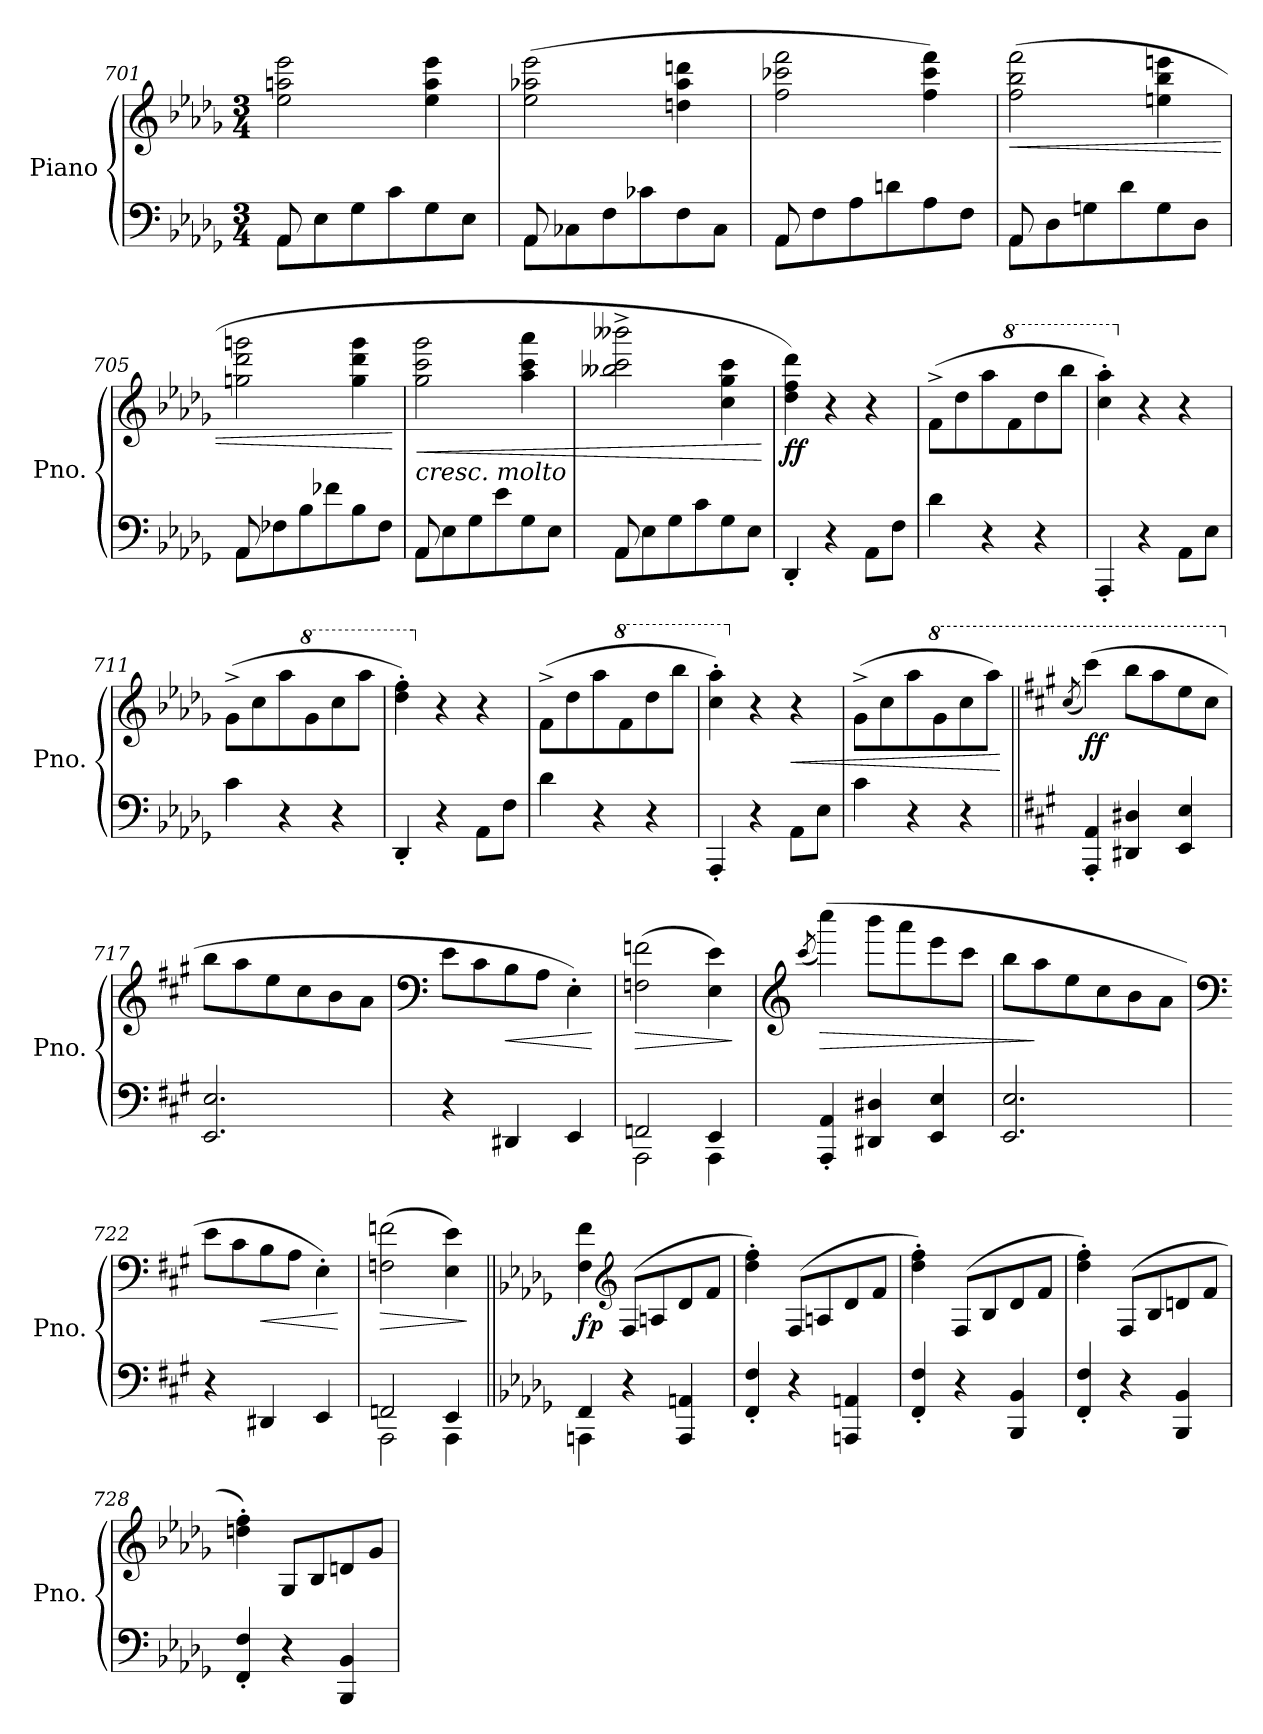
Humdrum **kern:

**kern	**kern	**dynam
*part1	*part1	*part1
*staff2	*staff1	*staff1/2
*I"Piano	*	*
*I'Pno.	*	*
*clefF4	*clefG2	*
*k[b-e-a-d-g-]	*k[b-e-a-d-g-]	*
*M3/4	*M3/4	*
=701	=701	=701
*^	*	*
8AA-\L	8AA-/	2ee-\ 2aan\ 2eee-\	.
8E-\	8ryy	.	.
8G-\	2ryy	.	.
8c\	.	.	.
8G-\	.	4ee-\ 4aa\ 4eee-\	.
8E-\J	.	.	.
=702	=702	=702	=702
8AA-\L	8AA-/	(>2ee-\ 2aa-X\ 2eee-\	.
8C-X\	8ryy	.	.
8F\	2ryy	.	.
8c-X\	.	.	.
8F\	.	4ddn\ 4aa-\ 4dddn\	.
8C-\J	.	.	.
=703	=703	=703	=703
8AA-\L	8AA-/	2ff\ 2ccc-X\ 2fff\	.
8F\	8ryy	.	.
8A-\	2ryy	.	.
8dn\	.	.	.
8A-\	.	4ff\ 4ccc-\ 4fff\)	.
8F\J	.	.	.
=704	=704	=704	=704
!	!	!	!LO:HP:b
8AA-\L	8AA-/	(>2ff\ 2bb-\ 2fff\	<
8D-\	8ryy	.	.
8Gn\	2ryy	.	.
8d-\	.	.	.
8G\	.	4een\ 4bb-\ 4eeen\	.
8D-\J	.	.	.
=705	=705	=705	=705
8AA-\L	8AA-/	2ggn\ 2ddd-\ 2gggn\	.
8F-X\	8ryy	.	.
8B-\	2ryy	.	.
8f-X\	.	.	.
8B-\	.	4gg\ 4ddd-\ 4ggg\	.
8F-\J	.	.	.
*v	*v	*	*
.	.	[
!!LO:LB:g=z
=706	=706	=706
*^	*	*
!	!	!LO:TX:b:i:t=cresc. molto	!
!	!	!	!LO:HP:b
8AA-\L	8AA-/	2gg-\ 2ccc\ 2ggg-\	<
8E-\	8ryy	.	.
8G-\	2ryy	.	.
8e-\	.	.	.
8G-\	.	4aa-\ 4ccc\ 4aaa-\	.
8E-\J	.	.	.
=707	=707	=707	=707
8AA-\L	8AA-/	2bb--X\^ 2ccc\^ 2bbb--X\^	.
8E-\	8ryy	.	.
8G-\	2ryy	.	.
8c\	.	.	.
8G-\	.	4cc\ 4gg-\ 4ccc\	.
8E-\J	.	.	.
*v	*v	*	*
.	.	[
=708	=708	=708
!	!	!LO:DY:b
4DD-'/	4dd-\ 4ff\ 4ddd-\)	ff
4r	4r	.
8AA-\L	4r	.
8F\J	.	.
=709	=709	=709
4d-\	(>8f^\L	.
.	8dd-\	.
4r	8aa-\	.
*	*8va	*
.	8ff\	.
4r	8ddd-\	.
.	8bbb-\J	.
=710	=710	=710
4AAA-'/	4ccc\' 4aaa-\')	.
*	*X8va	*
4r	4r	.
8AA-\L	4r	.
8E-\J	.	.
=711	=711	=711
4c\	(>8g-^\L	.
.	8cc\	.
4r	8aa-\	.
*	*8va	*
.	8gg-\	.
4r	8ccc\	.
.	8aaa-\J	.
=712	=712	=712
4DD-'/	4ddd-\' 4fff\')	.
*	*X8va	*
4r	4r	.
8AA-\L	4r	.
8F\J	.	.
!!LO:LB:g=z
=713	=713	=713
4d-\	(>8f^\L	.
.	8dd-\	.
4r	8aa-\	.
*	*8va	*
.	8ff\	.
4r	8ddd-\	.
.	8bbb-\J	.
=714	=714	=714
4AAA-'/	4ccc\' 4aaa-\')	.
*	*X8va	*
4r	4r	.
!	!	!LO:HP:b
8AA-\L	4r	<
8E-\J	.	.
=715	=715	=715
4c\	(>8g-^\L	.
.	8cc\	.
4r	8aa-\	.
*	*8va	*
.	8gg-\	.
4r	8ccc\	.
.	8aaa-\J)	.
.	.	[
=716||	=716||	=716||
*k[f#c#g#]	*k[f#c#g#]	*
*	*MM325	*
.	(<8qccc#/	.
!	!	!LO:DY:b
4AAA/' 4AA/'	(>4cccc#\)	ff
4DD#X/ 4D#X/	8bbb\L	.
.	8aaa\	.
4EE/ 4E/	8eee\	.
.	8ccc#\J	.
=717	=717	=717
*	*X8va	*
2.EE/ 2.E/	8bb\L	.
.	8aa\	.
.	8ee\	.
.	8cc#\	.
.	8b\	.
.	8a\J	.
=718	=718	=718
*	*clefF4	*
4r	8e\L	.
.	8c#\	.
!	!	!LO:HP:b
4DD#X/	8B\	<
.	8A\J	.
4EE/	4E'\)	.
.	.	[
=719	=719	=719
*^	*	*
!	!	!	!LO:HP:b
2FFn/	2AAA\	(>2Fn\ 2fn\	>
4EE/	4AAA\	4E\ 4e\)	.
*v	*v	*	*
.	.	]
!!LO:LB:g=z
=720	=720	=720
*	*clefG2	*
.	(<8qccc#/	.
!	!	!LO:HP:b
4AAA/' 4AA/'	(>4cccc#\)	>
4DD#X/ 4D#X/	8bbb\L	.
.	8aaa\	.
4EE/ 4E/	8eee\	.
.	8ccc#\J	.
=721	=721	=721
2.EE/ 2.E/	8bb\L	.
.	8aa\	]
.	8ee\	.
.	8cc#\	.
.	8b\	.
.	8a\J	.
=722	=722	=722
*	*clefF4	*
4r	8e\L	.
.	8c#\	.
!	!	!LO:HP:b
4DD#X/	8B\	<
.	8A\J	.
4EE/	4E'\)	.
.	.	[
=723	=723	=723
*^	*	*
!	!	!	!LO:HP:b
2FFn/	2AAA\	(>2Fn\ 2fn\	>
4EE/	4AAA\	4E\ 4e\)	.
*v	*v	*	*
.	.	]
=724||	=724||	=724||
*k[b-e-a-d-g-]	*k[b-e-a-d-g-]	*
*^	*	*
!	!	!	!LO:DY:b
4FF/	4AAAn\	4F\ 4f\	fp
*	*	*clefG2	*
4r	2ryy	(<8F/L	.
.	.	8An/	.
4AAA/ 4AAn/	.	8d-/	.
.	.	8f/J	.
*v	*v	*	*
=725	=725	=725
4FF/' 4F/'	4dd-\' 4ff\')	.
4r	(<8F/L	.
.	8An/	.
4AAAn/ 4AAn/	8d-/	.
.	8f/J	.
!!LO:PB:g=z
=726	=726	=726
4FF/' 4F/'	4dd-\' 4ff\')	.
4r	(<8F/L	.
.	8B-/	.
4BBB-/ 4BB-/	8d-/	.
.	8f/J	.
=727	=727	=727
4FF/' 4F/'	4dd-\' 4ff\')	.
4r	(<8F/L	.
.	8B-/	.
4BBB-/ 4BB-/	8dn/	.
.	8f/J	.
=728	=728	=728
4FF/' 4F/'	4ddn\' 4ff\')	.
4r	8G-/L	.
.	8B-/	.
4BBB-/ 4BB-/	8dn/	.
.	8g-/J	.
=	=	=
*-	*-	*-
